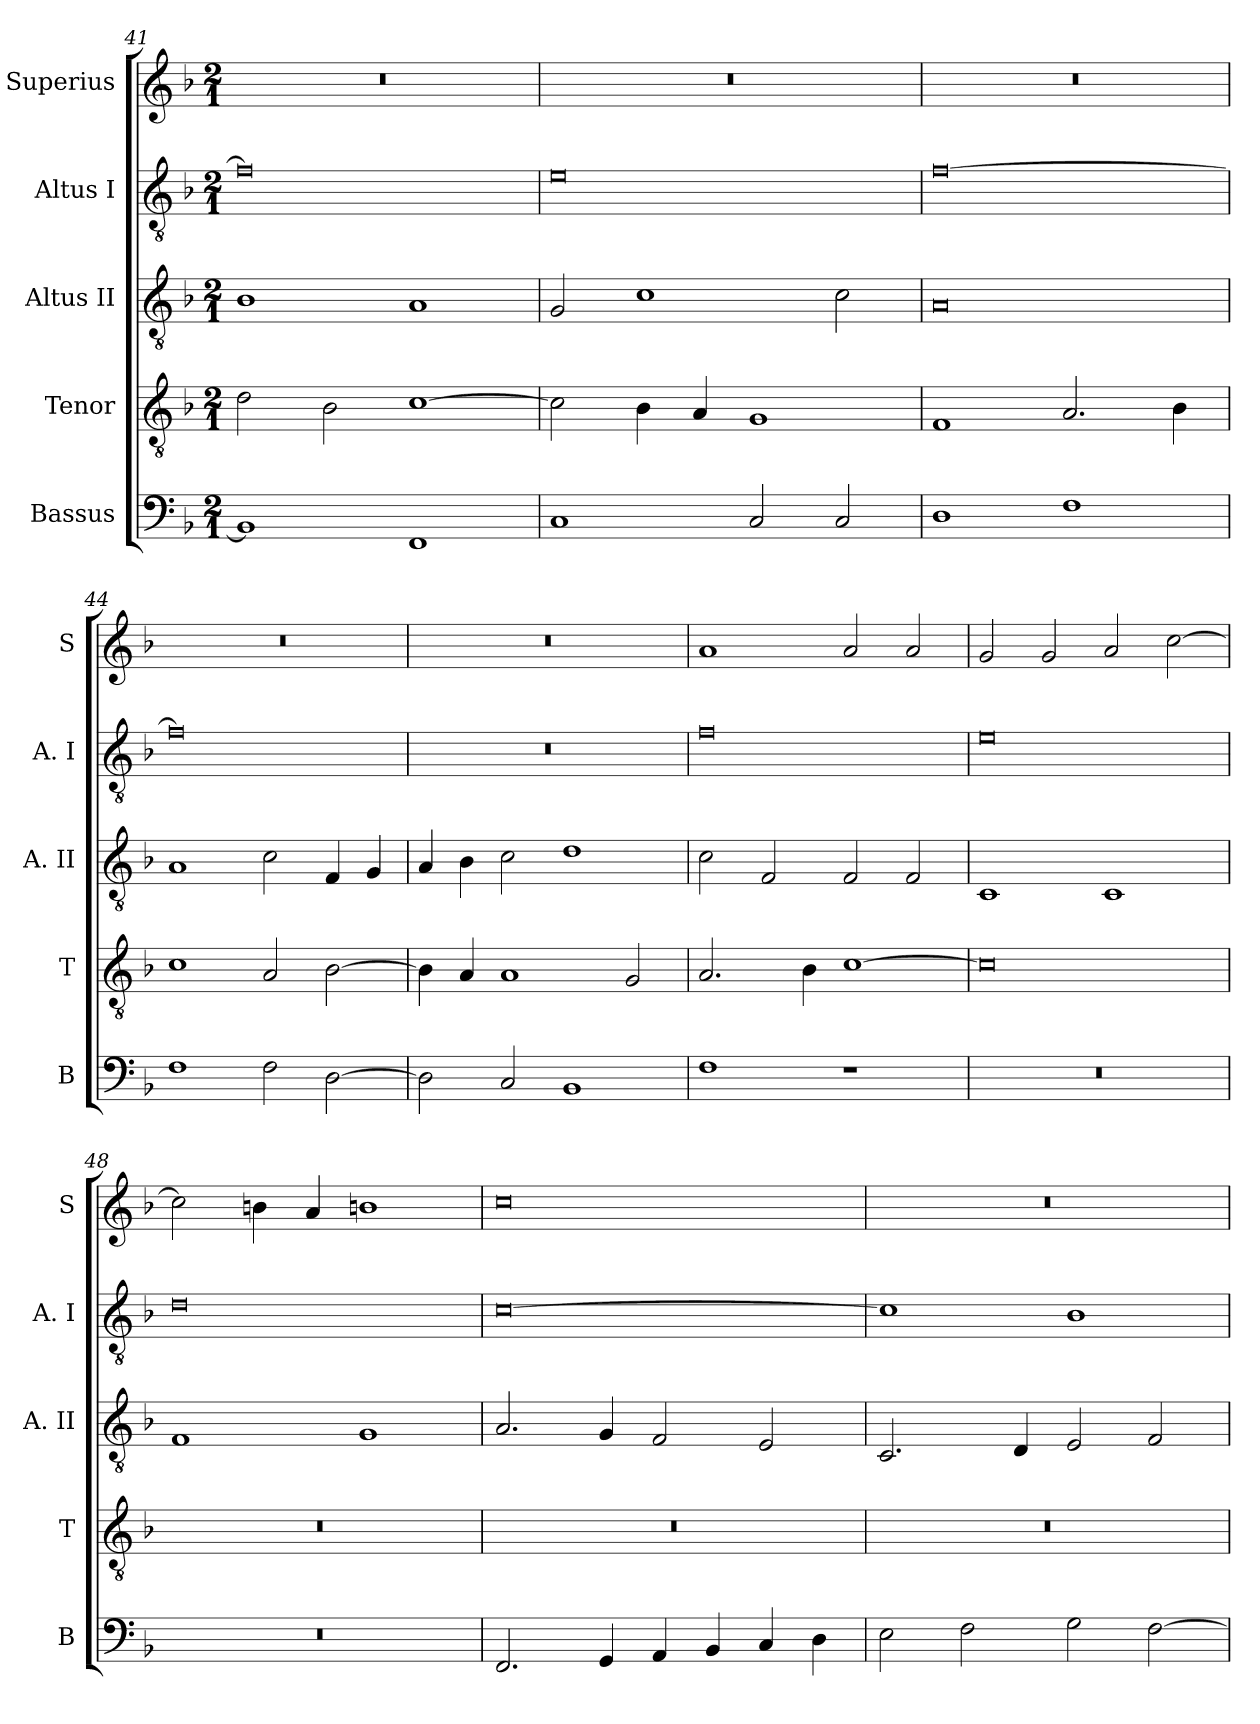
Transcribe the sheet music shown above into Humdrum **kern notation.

**kern	**kern	**kern	**kern	**kern
*part5	*part4	*part3	*part2	*part1
*staff5	*staff4	*staff3	*staff2	*staff1
*I"Bassus	*I"Tenor	*I"Altus II	*I"Altus I	*I"Superius
*I'B	*I'T	*I'A. II	*I'A. I	*I'S
*clefF4	*clefGv2	*clefGv2	*clefGv2	*clefG2
*k[b-]	*k[b-]	*k[b-]	*k[b-]	*k[b-]
*F:	*F:	*F:	*F:	*F:
*M2/1	*M2/1	*M2/1	*M2/1	*M2/1
=41	=41	=41	=41	=41
1BB-]	2d	1B-	0f]	0r
.	2B-	.	.	.
1FF	[1c	1A	.	.
=42	=42	=42	=42	=42
1C	2c]	2G	0e	0r
.	4B-	1c	.	.
.	4A	.	.	.
2C	1G	.	.	.
2C	.	2c	.	.
=43	=43	=43	=43	=43
1D	1F	0A	[0f	0r
1F	2.A	.	.	.
.	4B-	.	.	.
=44	=44	=44	=44	=44
1F	1c	1A	0f]	0r
2F	2A	2c	.	.
[2D	[2B-	4F	.	.
.	.	4G	.	.
=45	=45	=45	=45	=45
2D]	4B-]	4A	0r	0r
.	4A	4B-	.	.
2C	1A	2c	.	.
1BB-	.	1d	.	.
.	2G	.	.	.
=46	=46	=46	=46	=46
1F	2.A	2c	0f	1a
.	.	2F	.	.
.	4B-	.	.	.
1r	[1c	2F	.	2a
.	.	2F	.	2a
=47	=47	=47	=47	=47
0r	0c]	1C	0e	2g
.	.	.	.	2g
.	.	1C	.	2a
.	.	.	.	[2cc
=48	=48	=48	=48	=48
0r	0r	1F	0d	2cc]
.	.	.	.	4bn
.	.	.	.	4a
.	.	1G	.	1bn
=49	=49	=49	=49	=49
2.FF	0r	2.A	[0c	0cc
4GG	.	4G	.	.
4AA	.	2F	.	.
4BB-	.	.	.	.
4C	.	2E	.	.
4D	.	.	.	.
=50	=50	=50	=50	=50
2E	0r	2.C	1c]	0r
2F	.	.	.	.
.	.	4D	.	.
2G	.	2E	1B-	.
[2F	.	2F	.	.
=	=	=	=	=
*-	*-	*-	*-	*-
